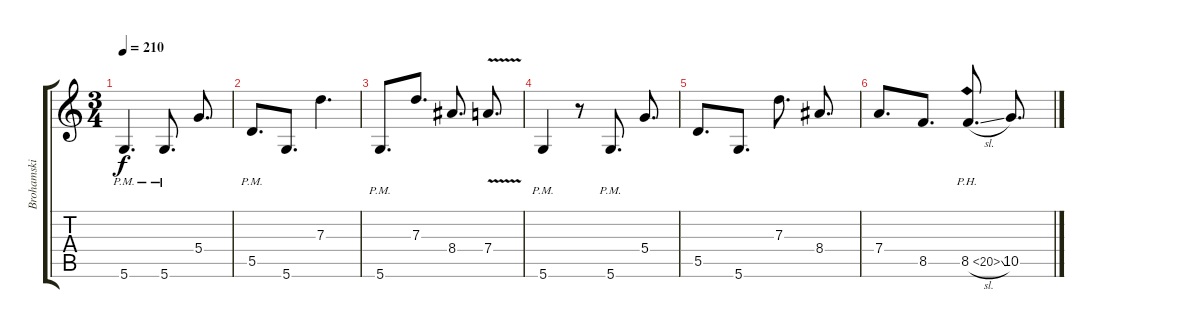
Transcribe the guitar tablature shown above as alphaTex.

\track ("Brohamski" "Brohamski") {instrument distortionguitar}
\staff {score tabs}
\tuning (E4 B3 G3 D3 A2 D2) {hide}
\ts (3 4)
\tempo 210
\clef g2
\ks c
5.6{pm}.4{d dy f volume 0} 5.6{pm}.8{d} 5.4.8{d} |
5.5{pm}.8{d} 5.6.8{d} 7.3.4{d} |
5.6{pm}.8{d} 7.3.8{d} 8.4.8{d} 7.4{v}.8{d} |
5.6{pm}.4 r.8 5.6{pm}.8{d} 5.4.8{d} |
5.5.8{d} 5.6.8{d} 7.3.8{d} 8.4.8{d} |
7.4.8{d} 8.5.8{d} 8.5{ph 12 sl}.8{d} 10.5.8{d}
